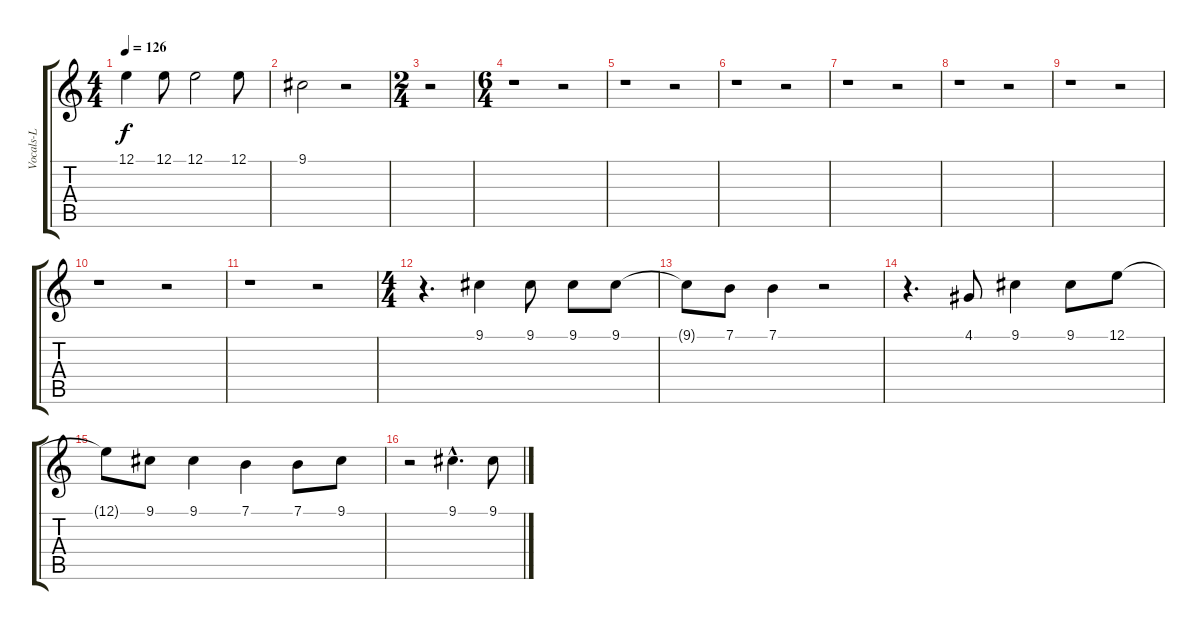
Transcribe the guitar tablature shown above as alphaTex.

\track ("Vocals-L" "Vocals-L") {instrument lead6voice}
\staff {score tabs}
\tuning (E4 B3 G3 D3 A2 E2) {hide}
\ts (4 4)
\tempo 126
\clef g2
\ks c
12.1.4{dy f} 12.1.8 12.1.2 12.1.8 |
9.1.2 r.2 |
\ts (2 4)
r.2 |
\ts (6 4)
r.1 r.2 |
r.1 r.2 |
r.1 r.2 |
r.1 r.2 |
r.1 r.2 |
r.1 r.2 |
r.1 r.2 |
r.1 r.2 |
\ts (4 4)
r.4{d} 9.1.4 9.1.8 9.1.8 9.1.8 |
9.1{t}.8 7.1.8 7.1.4 r.2 |
r.4{d} 4.1.8 9.1.4 9.1.8 12.1.8 |
12.1{t}.8 9.1.8 9.1.4 7.1.4 7.1.8 9.1.8 |
r.2 9.1{hac}.4{d} 9.1.8
